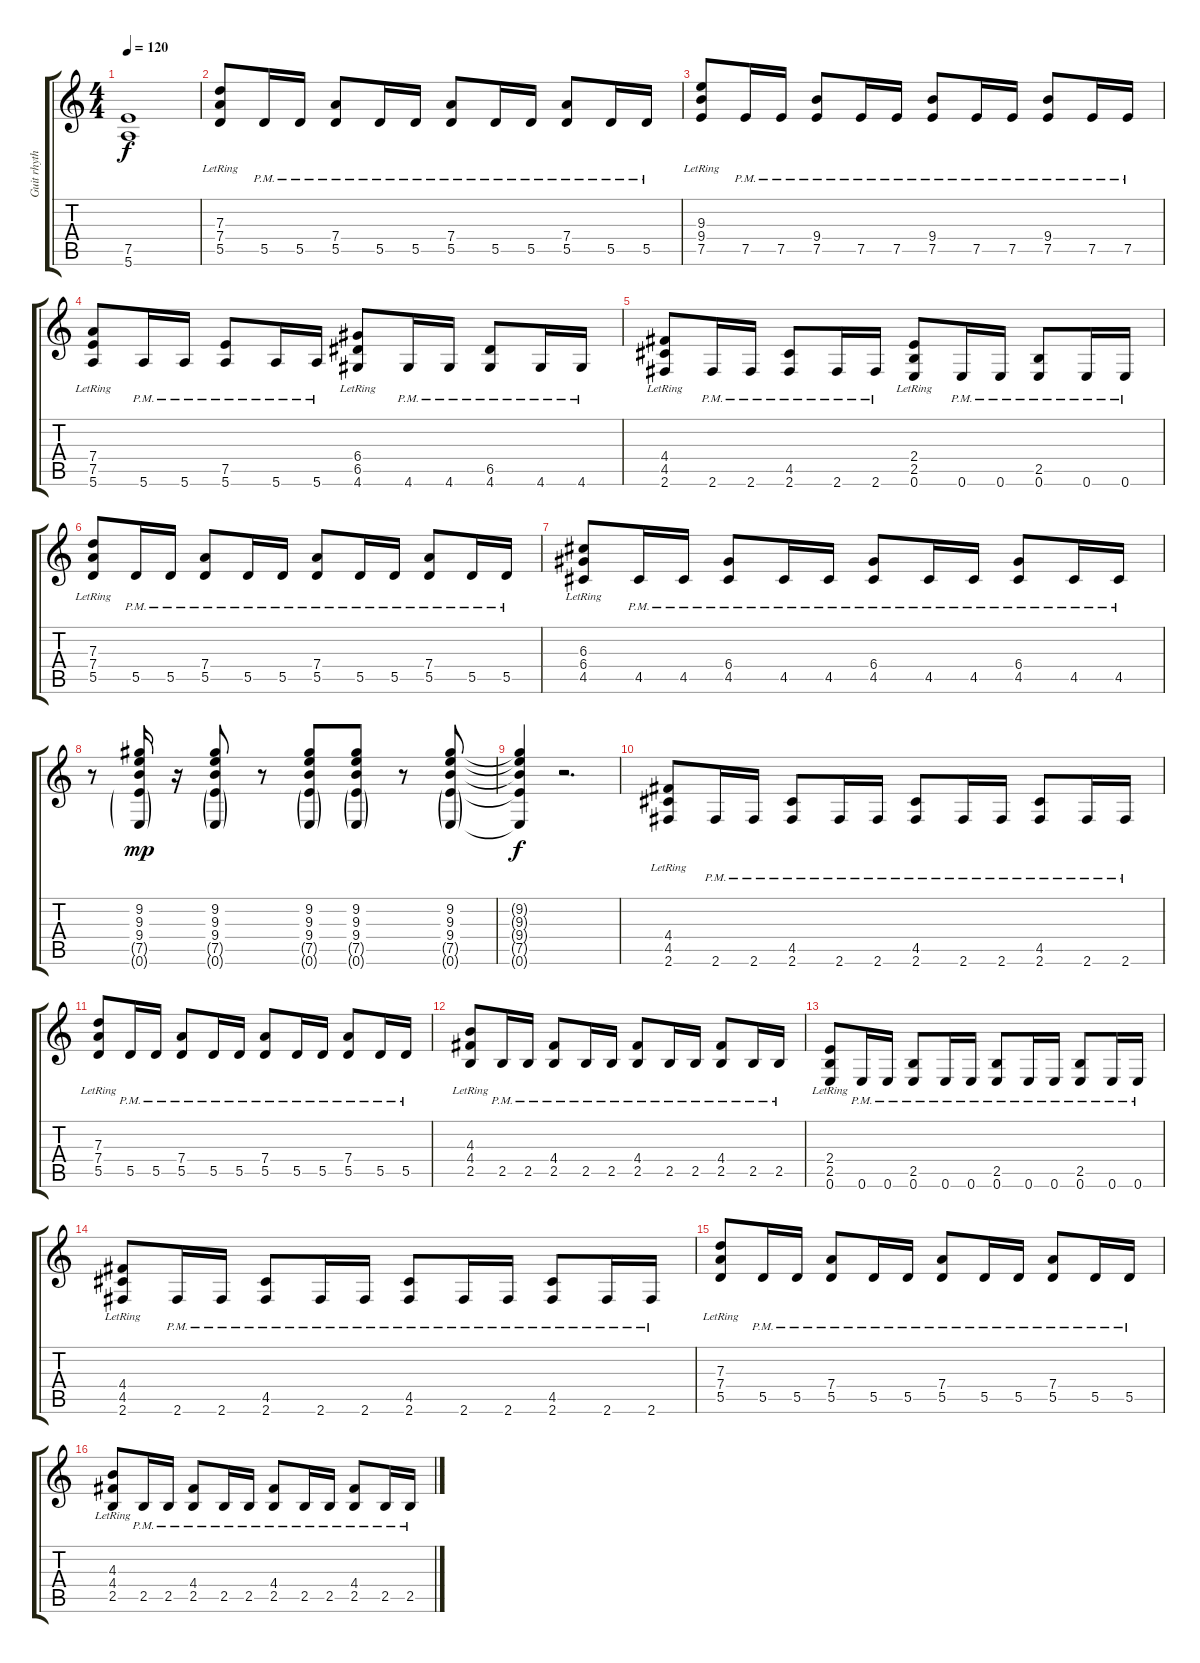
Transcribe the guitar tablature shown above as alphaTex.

\track ("Guit rhythm" "Guit rhyth") {instrument distortionguitar}
\staff {score tabs}
\tuning (E4 B3 G3 D3 A2 E2) {hide}
\ts (4 4)
\tempo 120
\clef g2
\ks c
(7.5 5.6).1{dy f} |
(7.3 7.4{lr} 5.5).8 5.5{pm}.16 5.5{pm}.16 (7.4{pm} 5.5{pm}).8 5.5{pm}.16 5.5{pm}.16 (7.4{pm} 5.5{pm}).8 5.5{pm}.16 5.5{pm}.16 (7.4{pm} 5.5{pm}).8 5.5{pm}.16 5.5{pm}.16 |
(9.3 9.4{lr} 7.5).8 7.5{pm}.16 7.5{pm}.16 (9.4{pm} 7.5{pm}).8 7.5{pm}.16 7.5{pm}.16 (9.4{pm} 7.5{pm}).8 7.5{pm}.16 7.5{pm}.16 (9.4{pm} 7.5{pm}).8 7.5{pm}.16 7.5{pm}.16 |
(7.4 7.5{lr} 5.6).8 5.6{pm}.16 5.6{pm}.16 (7.5{pm} 5.6{pm}).8 5.6{pm}.16 5.6{pm}.16 (6.4 6.5{lr} 4.6).8 4.6{pm}.16 4.6{pm}.16 (6.5{pm} 4.6{pm}).8 4.6{pm}.16 4.6{pm}.16 |
(4.4 4.5{lr} 2.6).8 2.6{pm}.16 2.6{pm}.16 (4.5{pm} 2.6{pm}).8 2.6{pm}.16 2.6{pm}.16 (2.4 2.5{lr} 0.6).8 0.6{pm}.16 0.6{pm}.16 (2.5{pm} 0.6{pm}).8 0.6{pm}.16 0.6{pm}.16 |
(7.3 7.4{lr} 5.5).8 5.5{pm}.16 5.5{pm}.16 (7.4{pm} 5.5{pm}).8 5.5{pm}.16 5.5{pm}.16 (7.4{pm} 5.5{pm}).8 5.5{pm}.16 5.5{pm}.16 (7.4{pm} 5.5{pm}).8 5.5{pm}.16 5.5{pm}.16 |
(6.3 6.4{lr} 4.5).8 4.5{pm}.16 4.5{pm}.16 (6.4{pm} 4.5{pm}).8 4.5{pm}.16 4.5{pm}.16 (6.4{pm} 4.5{pm}).8 4.5{pm}.16 4.5{pm}.16 (6.4{pm} 4.5{pm}).8 4.5{pm}.16 4.5{pm}.16 |
r.8 (9.2 9.3 9.4 7.5{g} 0.6{g}).16{dy mp} r.16 (9.2 9.3 9.4 7.5{g} 0.6{g}).8 r.8 (9.2 9.3 9.4 7.5{g} 0.6{g}).8 (9.2 9.3 9.4 7.5{g} 0.6{g}).8 r.8 (9.2 9.3 9.4 7.5{g} 0.6{g}).8 |
(9.2{t} 9.3{t} 9.4{t} 7.5{t} 0.6{t}).4{dy f} r.2{d} |
(4.4 4.5{lr} 2.6).8 2.6{pm}.16 2.6{pm}.16 (4.5{pm} 2.6{pm}).8 2.6{pm}.16 2.6{pm}.16 (4.5{pm} 2.6{pm}).8 2.6{pm}.16 2.6{pm}.16 (4.5{pm} 2.6{pm}).8 2.6{pm}.16 2.6{pm}.16 |
(7.3 7.4{lr} 5.5).8 5.5{pm}.16 5.5{pm}.16 (7.4{pm} 5.5{pm}).8 5.5{pm}.16 5.5{pm}.16 (7.4{pm} 5.5{pm}).8 5.5{pm}.16 5.5{pm}.16 (7.4{pm} 5.5{pm}).8 5.5{pm}.16 5.5{pm}.16 |
(4.3 4.4{lr} 2.5).8 2.5{pm}.16 2.5{pm}.16 (4.4{pm} 2.5{pm}).8 2.5{pm}.16 2.5{pm}.16 (4.4{pm} 2.5{pm}).8 2.5{pm}.16 2.5{pm}.16 (4.4{pm} 2.5{pm}).8 2.5{pm}.16 2.5{pm}.16 |
(2.4 2.5{lr} 0.6).8 0.6{pm}.16 0.6{pm}.16 (2.5{pm} 0.6{pm}).8 0.6{pm}.16 0.6{pm}.16 (2.5{pm} 0.6{pm}).8 0.6{pm}.16 0.6{pm}.16 (2.5{pm} 0.6{pm}).8 0.6{pm}.16 0.6{pm}.16 |
(4.4 4.5{lr} 2.6).8 2.6{pm}.16 2.6{pm}.16 (4.5{pm} 2.6{pm}).8 2.6{pm}.16 2.6{pm}.16 (4.5{pm} 2.6{pm}).8 2.6{pm}.16 2.6{pm}.16 (4.5{pm} 2.6{pm}).8 2.6{pm}.16 2.6{pm}.16 |
(7.3 7.4{lr} 5.5).8 5.5{pm}.16 5.5{pm}.16 (7.4{pm} 5.5{pm}).8 5.5{pm}.16 5.5{pm}.16 (7.4{pm} 5.5{pm}).8 5.5{pm}.16 5.5{pm}.16 (7.4{pm} 5.5{pm}).8 5.5{pm}.16 5.5{pm}.16 |
(4.3 4.4{lr} 2.5).8 2.5{pm}.16 2.5{pm}.16 (4.4{pm} 2.5{pm}).8 2.5{pm}.16 2.5{pm}.16 (4.4{pm} 2.5{pm}).8 2.5{pm}.16 2.5{pm}.16 (4.4{pm} 2.5{pm}).8 2.5{pm}.16 2.5{pm}.16
